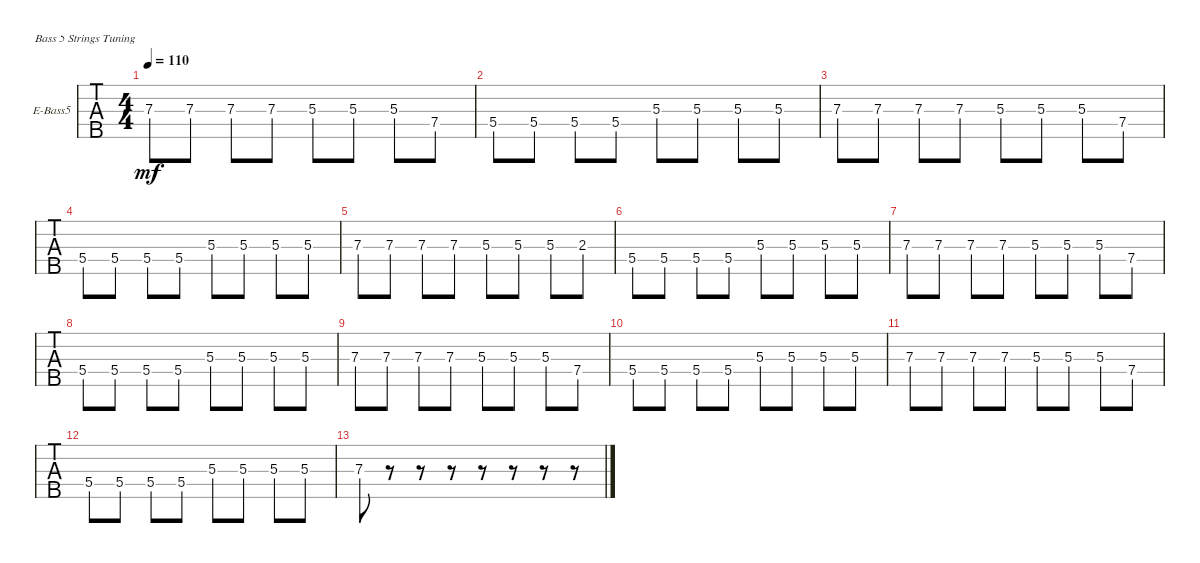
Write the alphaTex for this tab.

\defaultSystemsLayout 4
\bracketExtendMode groupsimilarinstruments
\firstSystemTrackNameOrientation horizontal
\otherSystemsTrackNameOrientation horizontal
\track ("Electric Bass" "E-Bass5") {instrument electricbassfinger}
\staff {tabs}
\tuning (G2 D2 A1 E1 B0)
\ts (4 4)
\tempo 110
\clef f4
\ks c
7.3.8{dy mf} 7.3.8 7.3.8 7.3.8 5.3.8 5.3.8 5.3.8 7.4.8 |
5.4.8 5.4.8 5.4.8 5.4.8 5.3.8 5.3.8 5.3.8 5.3.8 |
7.3.8 7.3.8 7.3.8 7.3.8 5.3.8 5.3.8 5.3.8 7.4.8 |
5.4.8 5.4.8 5.4.8 5.4.8 5.3.8 5.3.8 5.3.8 5.3.8 |
7.3.8 7.3.8 7.3.8 7.3.8 5.3.8 5.3.8 5.3.8 2.3.8 |
5.4.8 5.4.8 5.4.8 5.4.8 5.3.8 5.3.8 5.3.8 5.3.8 |
7.3.8 7.3.8 7.3.8 7.3.8 5.3.8 5.3.8 5.3.8 7.4.8 |
5.4.8 5.4.8 5.4.8 5.4.8 5.3.8 5.3.8 5.3.8 5.3.8 |
7.3.8 7.3.8 7.3.8 7.3.8 5.3.8 5.3.8 5.3.8 7.4.8 |
5.4.8 5.4.8 5.4.8 5.4.8 5.3.8 5.3.8 5.3.8 5.3.8 |
7.3.8 7.3.8 7.3.8 7.3.8 5.3.8 5.3.8 5.3.8 7.4.8 |
5.4.8 5.4.8 5.4.8 5.4.8 5.3.8 5.3.8 5.3.8 5.3.8 |
7.3.8 r.8 r.8 r.8 r.8 r.8 r.8 r.8
